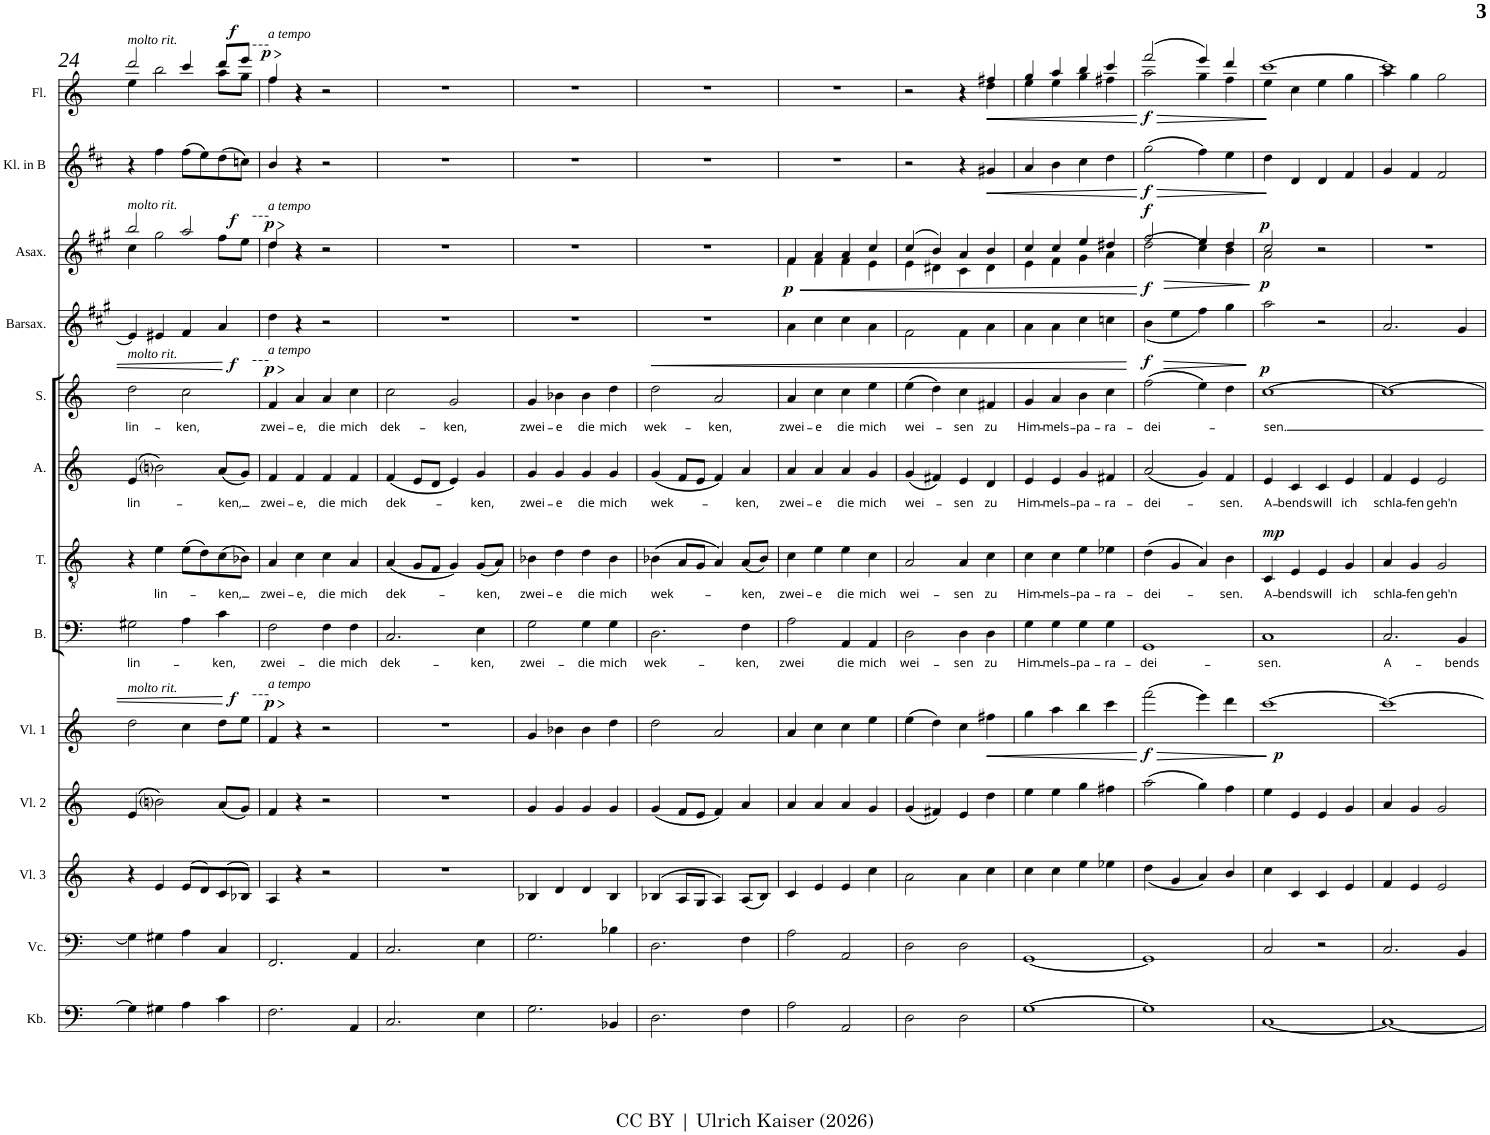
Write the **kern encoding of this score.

**kern	**kern	**kern	**kern	**kern	**dynam	**kern	**text	**kern	**text	**dynam	**kern	**text	**kern	**text	**dynam	**kern	**kern	**dynam	**kern	**dynam	**kern	**dynam
*part13	*part12	*part11	*part10	*part9	*part9	*part8	*part8	*part7	*part7	*part7	*part6	*part6	*part5	*part5	*part5	*part4	*part3	*part3	*part2	*part2	*part1	*part1
*staff13	*staff12	*staff11	*staff10	*staff9	*staff9	*staff8	*staff8	*staff7	*staff7	*staff7	*staff6	*staff6	*staff5	*staff5	*staff5	*staff4	*staff3	*staff3	*staff2	*staff2	*staff1	*staff1
*I"Kontrabass	*I"Violoncello	*I"Violine 3	*I"Violine 2	*I"Violine 1	*	*I"Bass	*	*I"Tenor	*	*	*I"Alt	*	*I"Sopran	*	*	*I"Baritonsaxophon	*I"Altsaxophon	*	*I"Klarinette in B	*	*I"Flöte	*
*I'Kb.	*I'Vc.	*I'Vl. 3	*I'Vl. 2	*I'Vl. 1	*	*I'B.	*	*I'T.	*	*	*I'A.	*	*I'S.	*	*	*I'Barsax.	*I'Asax.	*	*I'Kl. in B	*	*I'Fl.	*
!!LO:PB:g=z
*clefF4	*clefF4	*clefG2	*clefG2	*clefG2	*	*clefF4	*	*clefGv2	*	*	*clefG2	*	*clefG2	*	*	*clefG2	*clefG2	*	*clefG2	*	*clefG2	*
*Trd7c12	*	*	*	*	*	*	*	*	*	*	*	*	*	*	*	*Trd12c21	*Trd5c9	*	*Trd1c2	*	*	*
*k[]	*k[]	*k[]	*k[]	*k[]	*	*k[]	*	*k[]	*	*	*k[]	*	*k[]	*	*	*k[f#c#g#]	*k[f#c#g#]	*	*k[f#c#]	*	*k[]	*
*M4/4	*M4/4	*M4/4	*M4/4	*M4/4	*	*M4/4	*	*M4/4	*	*	*M4/4	*	*M4/4	*	*	*M4/4	*M4/4	*	*M4/4	*	*M4/4	*
*met(c)	*met(c)	*met(c)	*met(c)	*met(c)	*	*met(c)	*	*met(c)	*	*	*met(c)	*	*met(c)	*	*	*met(c)	*met(c)	*	*met(c)	*	*met(c)	*
=24	=24	=24	=24	=24	=24	=24	=24	=24	=24	=24	=24	=24	=24	=24	=24	=24	=24	=24	=24	=24	=24	=24
!	!	!	!	!	!	!	!	!	!	!	!	!	!	!	!	!	!	!	!	!	!LO:TX:a:i:t=molto rit.	!
!	!	!	!	!	!	!	!	!	!	!	!	!	!	!	!	!	!LO:TX:a:i:t=molto rit.	!	!	!	!	!
!	!	!	!	!	!	!	!	!	!	!	!	!	!LO:TX:a:i:t=molto rit.	!	!	!	!	!	!	!	!	!
!	!	!	!	!LO:TX:a:i:t=molto rit.	!	!	!	!	!	!	!	!	!	!	!	!	!	!	!	!	!	!
!	!	!	!	!	!	!	!LO:LY:b	!	!	!	!	!LO:LY:b	!	!LO:LY:b	!	!	!	!	!	!	!	!
*	*	*	*	*	*	*	*	*	*	*	*	*	*	*	*	*	*^	*	*	*	*^	*
4G\]	4G\]	4r	(4e/	2dd\	.	2G#X\	lin-	4r	.	.	(4e/	lin-	2dd\	lin-	.	4e/]	2bb/	4cc#\	.	4r	.	2ddd/	4ee\	.
!	!	!	!	!	!	!	!	!	!LO:LY:b	!	!	!	!	!	!	!	!	!	!	!	!	!	!	!
4G#X\	4G#X\	4e/	2bni\)	.	.	.	.	4e\	lin-	.	2bni\)	.	.	.	.	4e#X/	.	2gg#\	.	4ff#\	.	.	2bb\	.
!	!	!	!	!	!LO:DY:a	!	!	!	!	!	!	!	!	!LO:LY:b	!LO:DY:a	!	!	!	!LO:DY:a	!	!	!	!	!LO:DY:a
4A\	4A\	(>8e/L	.	4cc\	f	4A\	.	(>8e\L	.	.	.	.	2cc\	-ken,	f	4f#/	2aa/	.	f	(>8ff#\L	.	4ccc/	.	f
.	.	8d/)	.	.	.	.	.	8d\)	.	.	.	.	.	.	.	.	.	.	.	8ee\)	.	.	.	.
!	!	!	!	!	!	!	!LO:LY:b	!	!LO:LY:b	!	!	!LO:LY:b	!	!	!	!	!	!	!	!	!	!	!	!
4c\	4C/	(>8c/	(<8a/L	8dd\L	.	4c\	-ken,	(>8c\	-ken,	.	(<8a/L	-ken,	.	.	.	4a/	.	8ff#\L	.	(>8dd\	.	8ddd/L	8aa\L	.
.	.	8B-X/J)	8g/J)	8ee\J	.	.	.	8B-X\J)	.	.	8g/J)	.	.	.	.	.	.	8ee\J	.	8ccn\J)	.	8eee/J	8gg\J	.
=25	=25	=25	=25	=25	=25	=25	=25	=25	=25	=25	=25	=25	=25	=25	=25	=25	=25	=25	=25	=25	=25	=25	=25	=25
!	!	!	!	!	!	!	!	!	!	!	!	!	!	!	!	!	!	!	!	!	!	!LO:TX:a:i:t=a tempo	!	!
!	!	!	!	!	!	!	!	!	!	!	!	!	!	!	!	!	!LO:TX:a:i:t=a tempo	!	!	!	!	!	!	!
!	!	!	!	!	!	!	!	!	!	!	!	!	!LO:TX:a:i:t=a tempo	!	!	!	!	!	!	!	!	!	!	!
!	!	!	!	!LO:TX:a:i:t=a tempo	!	!	!	!	!	!	!	!	!	!	!	!	!	!	!	!	!	!	!	!
!	!	!	!	!	!LO:DY:a	!	!LO:LY:b	!	!LO:LY:b	!	!	!LO:LY:b	!	!LO:LY:b	!LO:DY:a	!	!	!	!LO:DY:a	!	!	!	!	!LO:DY:a
2.F\	2.FF/	4A/	4f/	4f/	p	2F\	zwei-	4A/	zwei-	.	4f/	zwei-	4f/	zwei-	p	4dd\	4dd/	4dd\	p	4b/	.	4ff/	4ff\	p
!	!	!	!	!	!LO:HP:b	!	!	!	!LO:LY:b	!	!	!LO:LY:b	!	!LO:LY:b	!LO:HP:b	!	!	!	!LO:HP:b	!	!	!	!	!LO:HP:b
.	.	4r	4r	4r	>	.	.	4c\	-e,	.	4f/	-e,	4a/	-e,	>	4r	4r	4r	>	4r	.	4r	4r	>
!	!	!	!	!	!	!	!LO:LY:b	!	!LO:LY:b	!	!	!LO:LY:b	!	!LO:LY:b	!	!	!	!	!	!	!	!	!	!
.	.	2r	2r	2r	.	4F\	-die	4c\	die	.	4f/	die	4a/	die	.	2r	2r	2r	.	2r	.	2r	2r	.
!	!	!	!	!	!	!	!LO:LY:b	!	!LO:LY:b	!	!	!LO:LY:b	!	!LO:LY:b	!	!	!	!	!	!	!	!	!	!
4AA/	4AA/	.	.	.	.	4F\	mich	4A/	mich	.	4f/	mich	4cc\	mich	.	.	.	.	.	.	.	.	.	.
*	*	*	*	*	*	*	*	*	*	*	*	*	*	*	*	*	*v	*v	*	*	*	*v	*v	*
=26	=26	=26	=26	=26	=26	=26	=26	=26	=26	=26	=26	=26	=26	=26	=26	=26	=26	=26	=26	=26	=26	=26
!	!	!	!	!	!	!	!LO:LY:b	!	!LO:LY:b	!	!	!LO:LY:b	!	!LO:LY:b	!	!	!	!	!	!	!	!
2.C/	2.C/	1r	1r	1r	.	2.C/	dek-	(<4A/	dek-	.	(<4f/	dek-	2cc\	dek-	.	1r	1r	.	1r	.	1r	.
.	.	.	.	.	.	.	.	8G/L	.	.	8e/L	.	.	.	.	.	.	.	.	.	.	.
.	.	.	.	.	.	.	.	8F/J	.	.	8d/J	.	.	.	.	.	.	.	.	.	.	.
!	!	!	!	!	!	!	!	!	!	!	!	!	!	!LO:LY:b	!	!	!	!	!	!	!	!
.	.	.	.	.	.	.	.	4G/)	.	.	4e/)	.	2g/	-ken,	.	.	.	.	.	.	.	.
!	!	!	!	!	!	!	!LO:LY:b	!	!LO:LY:b	!	!	!LO:LY:b	!	!	!	!	!	!	!	!	!	!
4E\	4E\	.	.	.	.	4E\	-ken,	(<8G/L	-ken,	.	4g/	-ken,	.	.	.	.	.	.	.	.	.	.
.	.	.	.	.	.	.	.	8A/J)	.	.	.	.	.	.	.	.	.	.	.	.	.	.
=27	=27	=27	=27	=27	=27	=27	=27	=27	=27	=27	=27	=27	=27	=27	=27	=27	=27	=27	=27	=27	=27	=27
!	!	!	!	!	!	!	!LO:LY:b	!	!LO:LY:b	!	!	!LO:LY:b	!	!LO:LY:b	!	!	!	!	!	!	!	!
2.G\	2.G\	4B-X/	4g/	4g/	.	2G\	zwei-	4B-X\	zwei-	.	4g/	zwei-	4g/	zwei-	.	1r	1r	.	1r	.	1r	.
!	!	!	!	!	!	!	!	!	!LO:LY:b	!	!	!LO:LY:b	!	!LO:LY:b	!	!	!	!	!	!	!	!
.	.	4d/	4g/	4b-X\	.	.	.	4d\	-e	.	4g/	-e	4b-X\	-e	.	.	.	.	.	.	.	.
!	!	!	!	!	!	!	!LO:LY:b	!	!LO:LY:b	!	!	!LO:LY:b	!	!LO:LY:b	!	!	!	!	!	!	!	!
.	.	4d/	4g/	4b-\	.	4G\	-die	4d\	die	.	4g/	die	4b-\	die	.	.	.	.	.	.	.	.
!	!	!	!	!	!	!	!LO:LY:b	!	!LO:LY:b	!	!	!LO:LY:b	!	!LO:LY:b	!	!	!	!	!	!	!	!
4BB-X/	4B-X\	4B-/	4g/	4dd\	.	4G\	mich	4B-\	mich	.	4g/	mich	4dd\	mich	.	.	.	.	.	.	.	.
=28	=28	=28	=28	=28	=28	=28	=28	=28	=28	=28	=28	=28	=28	=28	=28	=28	=28	=28	=28	=28	=28	=28
!	!	!	!	!	!	!	!LO:LY:b	!	!LO:LY:b	!	!	!LO:LY:b	!	!LO:LY:b	!LO:HP:b	!	!	!	!	!	!	!
2.D\	2.D\	(>4B-X/	(4g/	2dd\	.	2.D\	wek-	(>4B-X\	wek-	.	(4g/	wek-	2dd\	wek-	<	1r	1r	.	1r	.	1r	.
.	.	8A/L	8f/L	.	.	.	.	8A/L	.	.	8f/L	.	.	.	.	.	.	.	.	.	.	.
.	.	8G/J	8e/J	.	.	.	.	8G/J	.	.	8e/J	.	.	.	.	.	.	.	.	.	.	.
!	!	!	!	!	!	!	!	!	!	!	!	!	!	!LO:LY:b	!	!	!	!	!	!	!	!
.	.	4A/)	4f/)	2a/	.	.	.	4A/)	.	.	4f/)	.	2a/	-ken,	.	.	.	.	.	.	.	.
!	!	!	!	!	!	!	!LO:LY:b	!	!LO:LY:b	!	!	!LO:LY:b	!	!	!	!	!	!	!	!	!	!
4F\	4F\	(<8A/L	4a/	.	.	4F\	-ken,	(<8A/L	-ken,	.	4a/	-ken,	.	.	.	.	.	.	.	.	.	.
.	.	8B-/J)	.	.	.	.	.	8B-/J)	.	.	.	.	.	.	.	.	.	.	.	.	.	.
=29	=29	=29	=29	=29	=29	=29	=29	=29	=29	=29	=29	=29	=29	=29	=29	=29	=29	=29	=29	=29	=29	=29
!	!	!	!	!	!	!	!LO:LY:b	!	!LO:LY:b	!	!	!LO:LY:b	!	!LO:LY:b	!	!	!	!LO:HP:b	!	!	!	!
*	*	*	*	*	*	*	*	*	*	*	*	*	*	*	*	*	*^	*	*	*	*	*
!	!	!	!	!	!	!	!	!	!	!	!	!	!	!	!	!	!	!	!LO:DY:n=1:b	!	!	!	!
2A\	2A\	4c/	4a/	4a/	.	2A\	zwei	4c\	zwei-	.	4a/	zwei-	4a/	zwei-	.	4a\	4f#/	4f#\	< p	1r	.	1r	.
!	!	!	!	!	!	!	!	!	!LO:LY:b	!	!	!LO:LY:b	!	!LO:LY:b	!	!	!	!	!	!	!	!	!
.	.	4e/	4a/	4cc\	.	.	.	4e\	-e	.	4a/	-e	4cc\	-e	.	4cc#\	4a/	4f#\	.	.	.	.	.
!	!	!	!	!	!	!	!LO:LY:b	!	!LO:LY:b	!	!	!LO:LY:b	!	!LO:LY:b	!	!	!	!	!	!	!	!	!
2AA/	2AA/	4e/	4a/	4cc\	.	4AA/	-die	4e\	die	.	4a/	die	4cc\	die	.	4cc#\	4a/	4f#\	.	.	.	.	.
!	!	!	!	!	!	!	!LO:LY:b	!	!LO:LY:b	!	!	!LO:LY:b	!	!LO:LY:b	!	!	!	!	!	!	!	!	!
.	.	4cc\	4g/	4ee\	.	4AA/	mich	4c\	mich	.	4g/	mich	4ee\	mich	.	4a\	4cc#/	4e\	.	.	.	.	.
=30	=30	=30	=30	=30	=30	=30	=30	=30	=30	=30	=30	=30	=30	=30	=30	=30	=30	=30	=30	=30	=30	=30	=30
!	!	!	!	!	!	!	!LO:LY:b	!	!LO:LY:b	!	!	!LO:LY:b	!	!LO:LY:b	!	!	!	!	!	!	!	!	!
*	*	*	*	*	*	*	*	*	*	*	*	*	*	*	*	*	*	*	*	*	*	*^	*
2D\	2D\	2a\	(<4g/	(>4ee\	.	2D\	wei-	2A/	wei-	.	(<4g/	wei-	(>4ee\	wei-	.	2f#\	(>4cc#/	4e\	.	2r	.	2r	2r	.
.	.	.	4f#X/)	4dd\)	.	.	.	.	.	.	4f#X/)	.	4dd\)	.	.	.	4b/)	4d#X\	.	.	.	.	.	.
!	!	!	!	!	!	!	!LO:LY:b	!	!LO:LY:b	!	!	!LO:LY:b	!	!LO:LY:b	!	!	!	!	!	!	!	!	!	!
2D\	2D\	4a\	4e/	4cc\	.	4D\	-sen	4A/	-sen	.	4e/	-sen	4cc\	-sen	.	4f#\	4a/	4c#\	.	4r	.	4r	4r	.
!	!	!	!	!	!	!	!LO:LY:b	!	!LO:LY:b	!	!	!LO:LY:b	!	!LO:LY:b	!	!	!	!	!	!	!	!	!	!
.	.	4cc\	4dd\	4ff#X\	.	4D\	zu	4c\	zu	.	4d/	zu	4f#X/	zu	.	4a\	4b/	4d#\	.	4g#X/	.	4ff#X/	4dd\	.
=31	=31	=31	=31	=31	=31	=31	=31	=31	=31	=31	=31	=31	=31	=31	=31	=31	=31	=31	=31	=31	=31	=31	=31	=31
!	!	!	!	!	!	!	!LO:LY:b	!	!LO:LY:b	!	!	!LO:LY:b	!	!LO:LY:b	!	!	!	!	!	!	!	!	!	!
[1G	[1GG	4cc\	4ee\	4gg\	.	4G\	Him-	4c\	Him-	.	4e/	Him-	4g/	Him-	.	4a\	4cc#/	4e\	.	4a/	.	4gg/	4ee\	.
!	!	!	!	!	!	!	!LO:LY:b	!	!LO:LY:b	!	!	!LO:LY:b	!	!LO:LY:b	!	!	!	!	!	!	!	!	!	!
.	.	4cc\	4ee\	4aa\	.	4G\	-mels-	4c\	-mels-	.	4e/	-mels-	4a/	-mels-	.	4a\	4cc#/	4f#\	.	4b\	.	4aa/	4ee\	.
!	!	!	!	!	!	!	!LO:LY:b	!	!LO:LY:b	!	!	!LO:LY:b	!	!LO:LY:b	!	!	!	!	!	!	!	!	!	!
.	.	4ee\	4gg\	4bb\	.	4G\	-pa-	4e\	-pa-	.	4g/	-pa-	4b\	-pa-	.	4cc#\	4ee/	4g#\	.	4cc#\	.	4bb/	4gg\	.
!	!	!	!	!	!	!	!LO:LY:b	!	!LO:LY:b	!	!	!LO:LY:b	!	!LO:LY:b	!	!	!	!	!	!	!	!	!	!
.	.	4ee-X\	4ff#X\	4ccc\	.	4G\	-ra-	4e-X\	-ra-	.	4f#X/	-ra-	4cc\	-ra-	.	4ccn\	4dd#X/	4a\	.	4dd\	.	4ccc/	4ff#X\	.
*	*	*	*	*	*	*	*	*	*	*	*	*	*	*	*	*	*v	*v	*	*	*	*v	*v	*
.	.	.	.	.	.	.	.	.	.	.	.	.	.	.	]	.	.	.	.	.	.	.
=32	=32	=32	=32	=32	=32	=32	=32	=32	=32	=32	=32	=32	=32	=32	=32	=32	=32	=32	=32	=32	=32	=32
!	!	!	!	!	!	!	!LO:LY:b	!	!LO:LY:b	!	!	!LO:LY:b	!	!LO:LY:b	!	!	!	!	!	!	!	!
*	*	*	*	*^	*	*	*	*	*	*	*	*	*^	*	*	*	*^	*	*^	*	*^	*
*	*	*	*	*	*	*	*	*	*	*	*	*	*	*	*	*	*	*	*	*^	*	*	*	*	*	*^	*
1G]	1GG]	(<4dd\	(>2aa\	(>2fff\	32ryy	.	1GG	-dei-	(>4d\	-dei-	.	(<2a/	-dei-	(>2ff\	32ryy	-dei-	.	(<4b\	2ff#/	(>2dd\	32ryy	.	(>2gg\	32ryy	.	(>2fff/	2aa\	32ryy	.
!	!	!	!	!	!	!LO:DY:b	!	!	!	!	!	!	!	!	!	!	!LO:DY:a	!	!	!	!	!LO:DY:b	!	!	!	!	!	!	!
!	!	!	!	!	!	!	!	!	!	!	!	!	!	!	!	!	!	!	!	!	!	!LO:DY:n=1:a	!	!	!	!	!	!	!
!	!	!	!	!	!	!	!	!	!	!	!	!	!	!	!	!	!	!	!	!	!	!LO:DY:n=2:b	!	!	!	!	!	!	!
!	!	!	!	!	!	!	!	!	!	!	!	!	!	!	!	!	!	!	!	!	!	!LO:DY:n=3:a	!	!	!LO:DY:b	!	!	!	!LO:DY:b
.	.	.	.	.	2ryy	f	.	.	.	.	.	.	.	.	2ryy	.	f	.	.	.	2ryy	f f f f	.	2ryy	f	.	.	2ryy	f
.	.	4g/	.	.	.	.	.	.	4G/	.	.	.	.	.	.	.	.	4ee\	.	.	.	.	.	.	.	.	.	.	.
!	!	!	!	!	!	!LO:HP:n=1:b	!	!	!	!	!	!	!	!	!	!	!	!	!	!	!	!	!	!	!LO:HP:b	!	!	!	!LO:HP:n=1:b
.	.	4a/)	4gg\)	4eee\)	.	] >	.	.	4A/)	.	.	4g/)	.	4ee\)	.	.	.	4ff#\)	4ee/	4cc#\)	.	]	4ff#\)	.	>	4eee/)	4gg\	.	] >
.	.	.	.	.	4...ryy	.	.	.	.	.	.	.	.	.	4...ryy	.	.	.	.	.	4...ryy	.	.	4...ryy	.	.	.	4...ryy	.
!	!	!	!	!	!	!	!	!	!	!LO:LY:b	!	!	!LO:LY:b	!	!	!	!	!	!	!	!	!	!	!	!	!	!	!	!
.	.	4b/	4ff\	4ddd\	.	.	.	.	4B\	-sen.	.	4f/	-sen.	4dd\	.	.	.	4gg#\	4dd/	4b\	.	.	4ee\	.	.	4ddd/	4ff\	.	.
.	.	.	.	.	.	.	.	.	.	.	.	.	.	.	.	.	[	.	.	.	.	[	.	.	.	.	.	.	.
=33	=33	=33	=33	=33	=33	=33	=33	=33	=33	=33	=33	=33	=33	=33	=33	=33	=33	=33	=33	=33	=33	=33	=33	=33	=33	=33	=33	=33	=33
!	!	!	!	!	!	!	!	!LO:LY:b	!	!LO:LY:b	!	!	!LO:LY:b	!	!	!LO:LY:b	!LO:DY:a	!	!	!	!	!LO:DY:b	!	!	!	!	!	!	!
!	!	!	!	!	!	!	!	!	!	!	!	!	!	!	!	!	!	!	!	!	!	!LO:DY:n=1:a	!	!	!	!	!	!	!
*	*	*	*	*	*	*	*	*	*	*	*	*	*	*	*	*	*	*	*	*v	*v	*	*	*	*	*	*v	*v	*
*	*	*	*	*	*	*	*	*	*^	*	*	*	*	*v	*v	*	*	*	*	*	*	*v	*v	*	*	*	*
[1C	2C/	4cc\	4ee\	[1ccc	8ryy	.	1C	-sen.	4C/	16ryy	A-	.	4e/	A-	[1cc	-sen.	p	2aa\	2cc#/	2a\	p p	4dd\	.	[1ccc	4ee\	.
!	!	!	!	!	!	!	!	!	!	!	!	!LO:DY:a	!	!	!	!	!	!	!	!	!	!	!	!	!	!
.	.	.	.	.	.	.	.	.	.	2...ryy	.	mp	.	.	.	.	.	.	.	.	.	.	.	.	.	.
!	!	!	!	!	!	!LO:DY:b	!	!	!	!	!	!	!	!	!	!	!	!	!	!	!	!	!	!	!	!
.	.	.	.	.	2..ryy	p	.	.	.	.	.	.	.	.	.	.	.	.	.	.	.	.	.	.	.	.
!	!	!	!	!	!	!	!	!	!	!	!LO:LY:b	!	!	!LO:LY:b	!	!	!	!	!	!	!	!	!	!	!	!
.	.	4c/	4e/	.	.	.	.	.	4E/	.	-bends	.	4c/	-bends	.	.	.	.	.	.	.	4d/	]	.	4cc\	.
!	!	!	!	!	!	!	!	!	!	!	!LO:LY:b	!	!	!LO:LY:b	!	!	!	!	!	!	!	!	!	!	!	!
.	2r	4c/	4e/	.	.	.	.	.	4E/	.	will	.	4c/	will	.	.	.	2r	2r	2r	.	4d/	.	.	4ee\	.
!	!	!	!	!	!	!	!	!	!	!	!LO:LY:b	!	!	!LO:LY:b	!	!	!	!	!	!	!	!	!	!	!	!
.	.	4e/	4g/	.	.	.	.	.	4G/	.	ich	.	4e/	ich	.	.	.	.	.	.	.	4f#/	.	.	4gg\	.
*	*	*	*	*	*	*	*	*	*	*	*	*	*	*	*	*	*	*	*v	*v	*	*	*	*v	*v	*
.	.	.	.	.	.	]	.	.	.	.	.	.	.	.	.	.	.	.	.	.	.	.	.	]
=34	=34	=34	=34	=34	=34	=34	=34	=34	=34	=34	=34	=34	=34	=34	=34	=34	=34	=34	=34	=34	=34	=34	=34	=34
!	!	!	!	!	!	!	!	!LO:LY:b	!	!	!LO:LY:b	!	!	!LO:LY:b	!	!	!	!	!	!	!	!	!	!
*	*	*	*	*v	*v	*	*	*	*v	*v	*	*	*	*	*	*	*	*	*	*	*	*	*^	*
1C_	2.C/	4f/	4a/	1ccc_	.	2.C/	A-	4A/	schla-	.	4f/	schla-	1cc_	.	.	2.a/	1r	.	4g/	.	1ccc]	4aa\	.
!	!	!	!	!	!	!	!	!	!LO:LY:b	!	!	!LO:LY:b	!	!	!	!	!	!	!	!	!	!	!
.	.	4e/	4g/	.	.	.	.	4G/	-fen	.	4e/	-fen	.	.	.	.	.	.	4f#/	.	.	4gg\	.
!	!	!	!	!	!	!	!	!	!LO:LY:b	!	!	!LO:LY:b	!	!	!	!	!	!	!	!	!	!	!
.	.	2e/	2g/	.	.	.	.	2G/	geh'n	.	2e/	geh'n	.	.	.	.	.	.	2f#/	.	.	2gg\	.
!	!	!	!	!	!	!	!LO:LY:b	!	!	!	!	!	!	!	!	!	!	!	!	!	!	!	!
.	4BB/	.	.	.	.	4BB/	-bends	.	.	.	.	.	.	.	.	4g#/	.	.	.	.	.	.	.
*	*	*	*	*	*	*	*	*	*	*	*	*	*	*	*	*	*	*	*	*	*v	*v	*
=	=	=	=	=	=	=	=	=	=	=	=	=	=	=	=	=	=	=	=	=	=	=
*-	*-	*-	*-	*-	*-	*-	*-	*-	*-	*-	*-	*-	*-	*-	*-	*-	*-	*-	*-	*-	*-	*-
